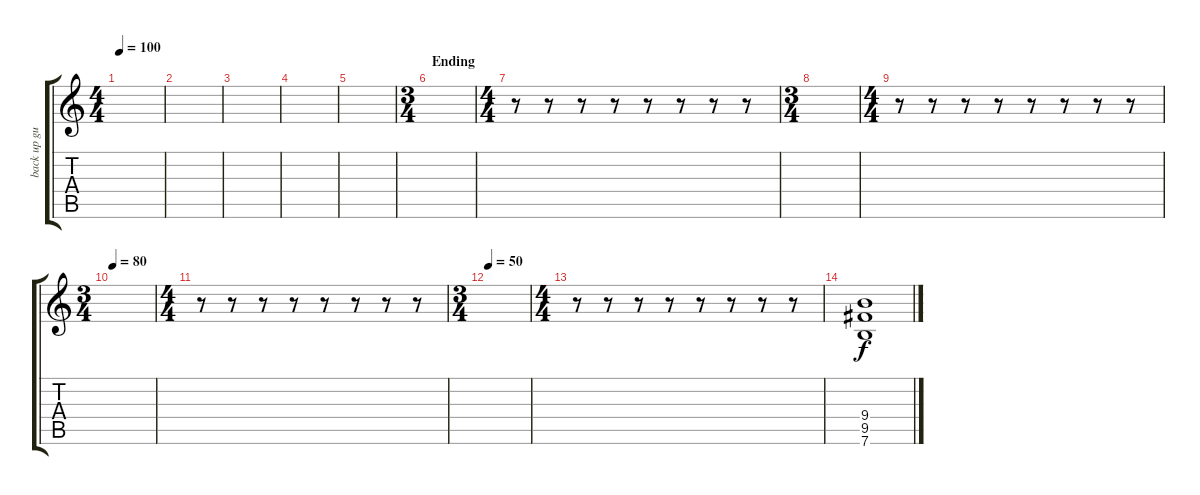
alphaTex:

\track ("back up guitar and fills" "back up gu") {instrument distortionguitar}
\staff {score tabs}
\tuning (E4 B3 G3 D3 A2 E2) {hide}
\ts (4 4)
\tempo 100
\clef g2
\ks c
|
|
|
|
|
\ts (3 4)
\section ("" "Ending")
|
\ts (4 4)
r.8 r.8 r.8 r.8 r.8 r.8 r.8 r.8 |
\ts (3 4)
|
\ts (4 4)
r.8 r.8 r.8 r.8 r.8 r.8 r.8 r.8 |
\ts (3 4)
\tempo 80
|
\ts (4 4)
r.8 r.8 r.8 r.8 r.8 r.8 r.8 r.8 |
\ts (3 4)
\tempo 50
|
\ts (4 4)
r.8 r.8 r.8 r.8 r.8 r.8 r.8 r.8 |
(9.4 9.5 7.6).1
